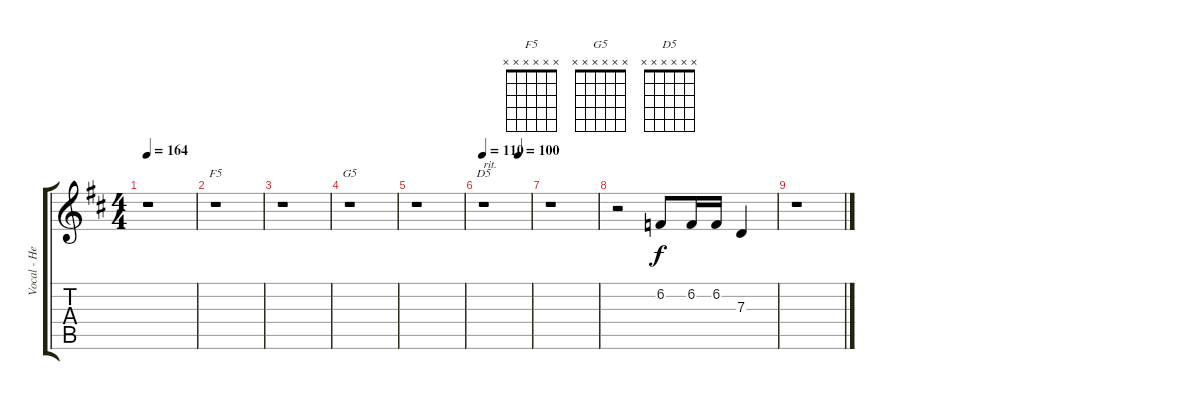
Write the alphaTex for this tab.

\track ("Vocal - Henley + Frey + Schmit" "Vocal - He") {instrument lead2sawtooth}
\staff {score tabs}
\tuning (E4 B3 G3 D3 A2 E2) {hide}
\chord ("F5" x x x x x x)
\chord ("G5" x x x x x x)
\chord ("D5" x x x x x x)
\ts (4 4)
\tempo 164
\clef g2
\ks d
r.1{dy f} |
r.1{ch "F5"} |
r.1 |
r.1{ch "G5"} |
r.1 |
\tempo 110
\tempo (100 0.75)
r.1{ch "D5" txt "rit."} |
r.1 |
r.2 6.2.8 6.2.16 6.2.16 7.3.4 |
r.1
